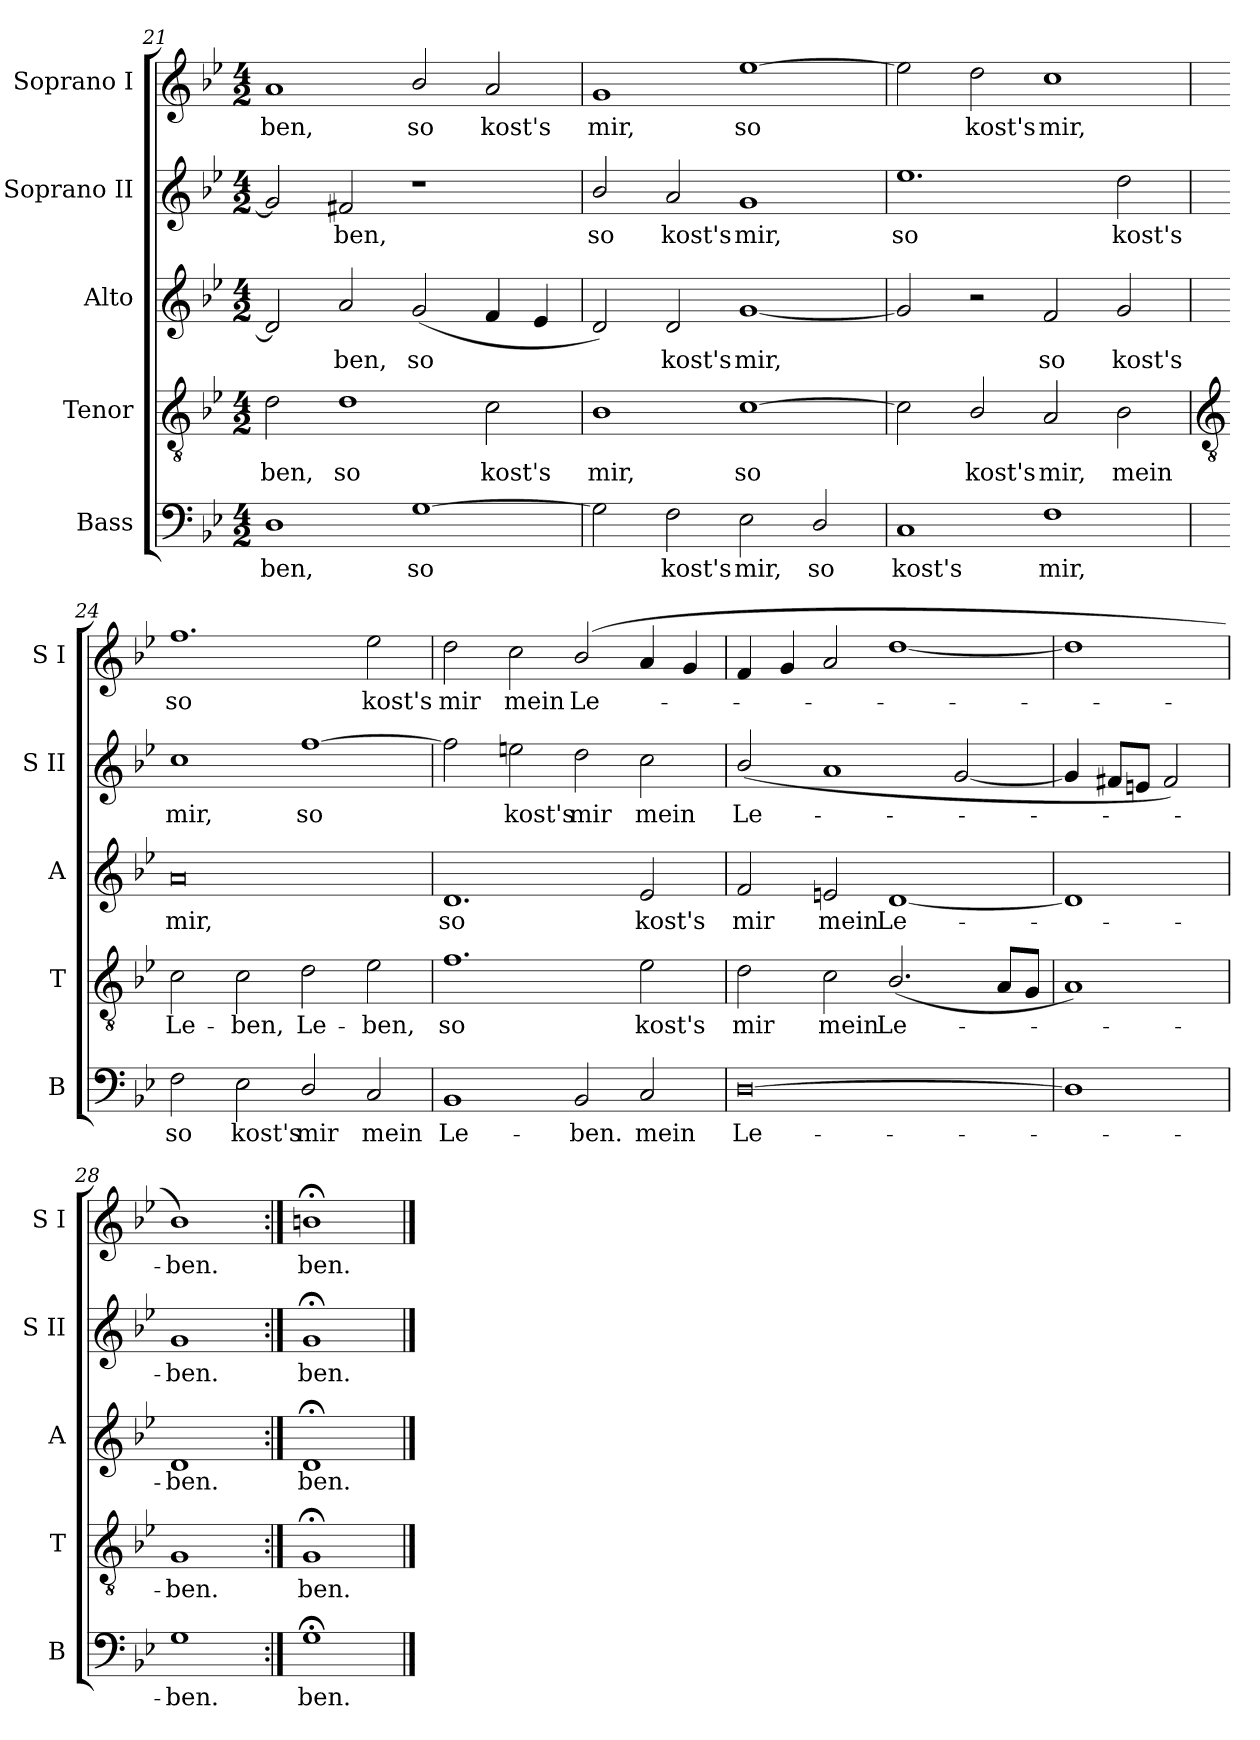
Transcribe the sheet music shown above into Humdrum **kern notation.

**kern	**text	**kern	**text	**kern	**text	**kern	**text	**kern	**text
*part5	*part5	*part4	*part4	*part3	*part3	*part2	*part2	*part1	*part1
*staff5	*staff5	*staff4	*staff4	*staff3	*staff3	*staff2	*staff2	*staff1	*staff1
*I"Bass	*	*I"Tenor	*	*I"Alto	*	*I"Soprano II	*	*I"Soprano I	*
*I'B	*	*I'T	*	*I'A	*	*I'S II	*	*I'S I	*
*clefF4	*	*clefGv2	*	*clefG2	*	*clefG2	*	*clefG2	*
*k[b-e-]	*	*k[b-e-]	*	*k[b-e-]	*	*k[b-e-]	*	*k[b-e-]	*
*B-:	*	*B-:	*	*B-:	*	*B-:	*	*B-:	*
*M4/2	*	*M4/2	*	*M4/2	*	*M4/2	*	*M4/2	*
=21	=21	=21	=21	=21	=21	=21	=21	=21	=21
!	!LO:LY:b	!	!LO:LY:b	!	!	!	!	!	!LO:LY:b
1D	-ben,	2d	-ben,	2d]	.	2g]	.	1a	-ben,
!	!	!	!LO:LY:b	!	!LO:LY:b	!	!LO:LY:b	!	!
.	.	1d	so	2a	ben,	2f#X	ben,	.	.
!	!LO:LY:b	!	!	!	!LO:LY:b	!	!	!	!LO:LY:b
[1G	so	.	.	(<2g	so	1r	.	2b-/	so
!	!	!	!LO:LY:b	!	!	!	!	!	!LO:LY:b
.	.	2c	kost's	4f	.	.	.	2a	kost's
.	.	.	.	4e-	.	.	.	.	.
=22	=22	=22	=22	=22	=22	=22	=22	=22	=22
!	!	!	!LO:LY:b	!	!	!	!LO:LY:b	!	!LO:LY:b
2G]	.	1B-	mir,	2d)	.	2b-/	so	1g	mir,
!	!LO:LY:b	!	!	!	!LO:LY:b	!	!LO:LY:b	!	!
2F	kost's	.	.	2d	kost's	2a	kost's	.	.
!	!LO:LY:b	!	!LO:LY:b	!	!LO:LY:b	!	!LO:LY:b	!	!LO:LY:b
2E-	mir,	[1c	so	[1g	mir,	1g	mir,	[1ee-	so
!	!LO:LY:b	!	!	!	!	!	!	!	!
2D/	so	.	.	.	.	.	.	.	.
=23	=23	=23	=23	=23	=23	=23	=23	=23	=23
!	!LO:LY:b	!	!	!	!	!	!LO:LY:b	!	!
1C	kost's	2c]	.	2g]	.	1.ee-	so	2ee-]	.
!	!	!	!LO:LY:b	!	!	!	!	!	!LO:LY:b
.	.	2B-/	kost's	2r	.	.	.	2dd	kost's
!	!LO:LY:b	!	!LO:LY:b	!	!LO:LY:b	!	!	!	!LO:LY:b
1F	mir,	2A	mir,	2f	so	.	.	1cc	mir,
!	!	!	!LO:LY:b	!	!LO:LY:b	!	!LO:LY:b	!	!
.	.	2B-	mein	2g	kost's	2dd	kost's	.	.
!!LO:LB:g=z
=24	=24	=24	=24	=24	=24	=24	=24	=24	=24
*	*	*clefGv2	*	*	*	*	*	*	*
!	!LO:LY:b	!	!LO:LY:b	!	!LO:LY:b	!	!LO:LY:b	!	!LO:LY:b
2F	so	2c	Le-	0a	mir,	1cc	mir,	1.ff	so
!	!LO:LY:b	!	!LO:LY:b	!	!	!	!	!	!
2E-	kost's	2c	-ben,	.	.	.	.	.	.
!	!LO:LY:b	!	!LO:LY:b	!	!	!	!LO:LY:b	!	!
2D/	mir	2d	Le-	.	.	[1ff	so	.	.
!	!LO:LY:b	!	!LO:LY:b	!	!	!	!	!	!LO:LY:b
2C	mein	2e-	-ben,	.	.	.	.	2ee-	kost's
=25	=25	=25	=25	=25	=25	=25	=25	=25	=25
!	!LO:LY:b	!	!LO:LY:b	!	!LO:LY:b	!	!	!	!LO:LY:b
1BB-	Le-	1.f	so	1.d	so	2ff]	.	2dd	mir
!	!	!	!	!	!	!	!LO:LY:b	!	!LO:LY:b
.	.	.	.	.	.	2ee	kost's	2cc	mein
!	!LO:LY:b	!	!	!	!	!	!LO:LY:b	!	!LO:LY:b
2BB-	-ben.	.	.	.	.	2dd	mir	(<2b-/	Le-
!	!LO:LY:b	!	!LO:LY:b	!	!LO:LY:b	!	!LO:LY:b	!	!
2C	mein	2e-	kost's	2e-	kost's	2cc	mein	4a/	.
.	.	.	.	.	.	.	.	4g/	.
=26	=26	=26	=26	=26	=26	=26	=26	=26	=26
!	!LO:LY:b	!	!LO:LY:b	!	!LO:LY:b	!	!LO:LY:b	!	!
[0D	Le-	2d	mir	2f	mir	(<2b-/	Le-	4f/	.
.	.	.	.	.	.	.	.	4g/	.
!	!	!	!LO:LY:b	!	!LO:LY:b	!	!	!	!
.	.	2c	mein	2e	mein	1a	.	2a/	.
!	!	!	!LO:LY:b	!	!LO:LY:b	!	!	!	!
.	.	(<2.B-/	Le-	[1d	Le-	.	.	[1dd/	.
.	.	.	.	.	.	[2g	.	.	.
.	.	8AL	.	.	.	.	.	.	.
.	.	8GJ	.	.	.	.	.	.	.
=27	=27	=27	=27	=27	=27	=27	=27	=27	=27
1D]	.	1A)	.	1d]	.	4g]	.	1dd]	.
.	.	.	.	.	.	8f#XL	.	.	.
.	.	.	.	.	.	8enJ	.	.	.
.	.	.	.	.	.	2f#)	.	.	.
=28	=28	=28	=28	=28	=28	=28	=28	=28	=28
!	!LO:LY:b	!	!LO:LY:b	!	!LO:LY:b	!	!LO:LY:b	!	!LO:LY:b
1G	ben.	1G	ben.	1d	ben.	1g	ben.	1b-)	ben.
=29:|!	=29:|!	=29:|!	=29:|!	=29:|!	=29:|!	=29:|!	=29:|!	=29:|!	=29:|!
!	!LO:LY:b	!	!LO:LY:b	!	!LO:LY:b	!	!LO:LY:b	!	!LO:LY:b
1G;<	ben.	1G;<	ben.	1d;<	ben.	1g;<	ben.	1b;<	ben.
==	==	==	==	==	==	==	==	==	==
*-	*-	*-	*-	*-	*-	*-	*-	*-	*-
